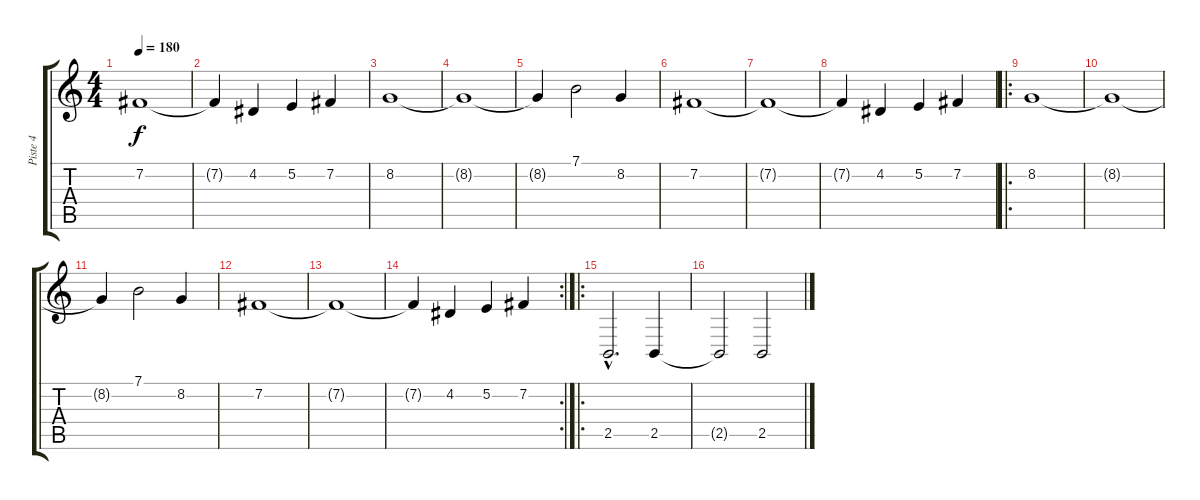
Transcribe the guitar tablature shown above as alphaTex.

\track ("Piste 4" "Piste 4") {instrument synthstrings2}
\staff {score tabs}
\tuning (E4 B3 G3 D3 A2 E2) {hide}
\ts (4 4)
\tempo 180
\clef g2
\ks c
7.2{t}.1{dy f} |
7.2{t}.4 4.2.4 5.2.4 7.2.4 |
8.2.1 |
8.2{t}.1 |
8.2{t}.4 7.1.2 8.2.4 |
7.2.1 |
7.2{t}.1 |
7.2{t}.4 4.2.4 5.2.4 7.2.4 |
\ro
8.2.1 |
8.2{t}.1 |
8.2{t}.4 7.1.2 8.2.4 |
7.2.1 |
7.2{t}.1 |
\rc 2
7.2{t}.4 4.2.4 5.2.4 7.2.4 |
\ro
2.5{hac}.2{d} 2.5.4 |
2.5{t}.2 2.5.2
